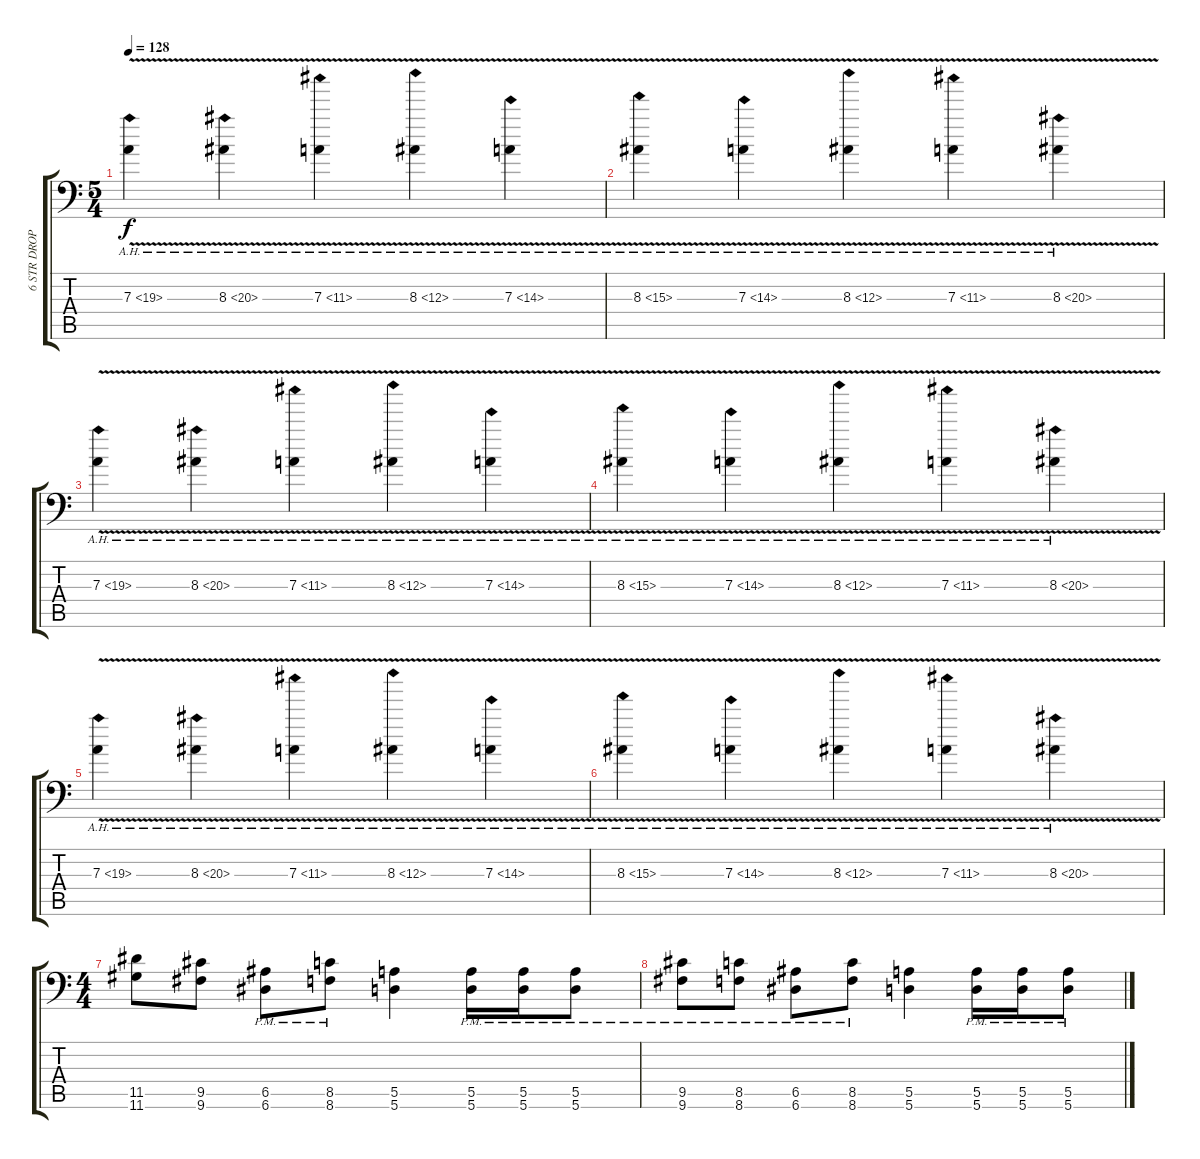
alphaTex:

\track ("6 STR DROP A" "6 STR DROP") {instrument distortionguitar}
\staff {score tabs}
\tuning (B3 Gb3 D3 A2 E2 A1) {hide}
\ts (5 4)
\tempo 128
\clef f4
\ks c
7.3{ah 12 v}.4{dy f} 8.3{ah 12 v}.4 7.3{ah 4 v}.4 8.3{ah 4 v}.4 7.3{ah 7 v}.4 |
8.3{ah 7 v}.4 7.3{ah 7 v}.4 8.3{ah 4 v}.4 7.3{ah 4 v}.4 8.3{ah 12 v}.4 |
7.3{ah 12 v}.4 8.3{ah 12 v}.4 7.3{ah 4 v}.4 8.3{ah 4 v}.4 7.3{ah 7 v}.4 |
8.3{ah 7 v}.4 7.3{ah 7 v}.4 8.3{ah 4 v}.4 7.3{ah 4 v}.4 8.3{ah 12 v}.4 |
7.3{ah 12 v}.4 8.3{ah 12 v}.4 7.3{ah 4 v}.4 8.3{ah 4 v}.4 7.3{ah 7 v}.4 |
8.3{ah 7 v}.4 7.3{ah 7 v}.4 8.3{ah 4 v}.4 7.3{ah 4 v}.4 8.3{ah 12 v}.4 |
\ts (4 4)
(11.5 11.6).8{instrument distortionguitar} (9.5 9.6).8 (6.5{pm} 6.6{pm}).8 (8.5{pm} 8.6{pm}).8 (5.5 5.6).4 (5.5{pm} 5.6{pm}).16 (5.5{pm} 5.6{pm}).16 (5.5{pm} 5.6{pm}).8 |
(9.5{pm} 9.6{pm}).8 (8.5{pm} 8.6{pm}).8 (6.5{pm} 6.6{pm}).8 (8.5{pm} 8.6{pm}).8 (5.5 5.6).4 (5.5{pm} 5.6{pm}).16 (5.5{pm} 5.6{pm}).16 (5.5{pm} 5.6{pm}).8
